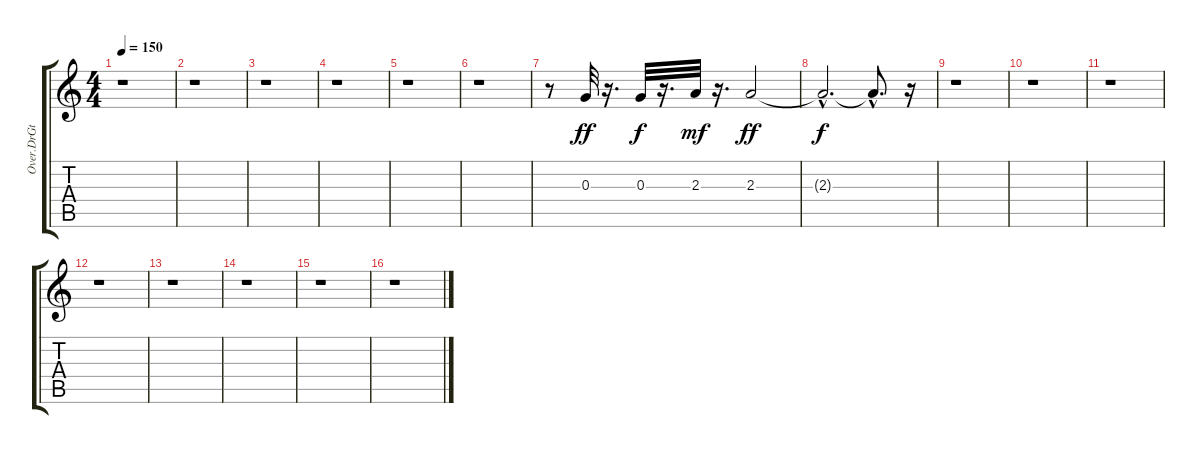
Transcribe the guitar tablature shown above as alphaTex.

\track ("Over.DrGt" "Over.DrGt") {instrument overdrivenguitar}
\staff {score tabs}
\tuning (E4 B3 G3 D3 A2 E2) {hide}
\ts (4 4)
\tempo 150
\clef g2
\ks c
r.1{dy mf} |
r.1 |
r.1 |
r.1 |
r.1 |
r.1 |
r.8 0.3.32{dy ff} r.16{d} 0.3.32{dy f} r.16{d} 2.3.32{dy mf} r.16{d} 2.3.2{dy ff} |
2.3{hac t}.2{d dy f} 2.3{hac t}.8{d} r.16 |
r.1 |
r.1 |
r.1 |
r.1 |
r.1 |
r.1 |
r.1 |
r.1
